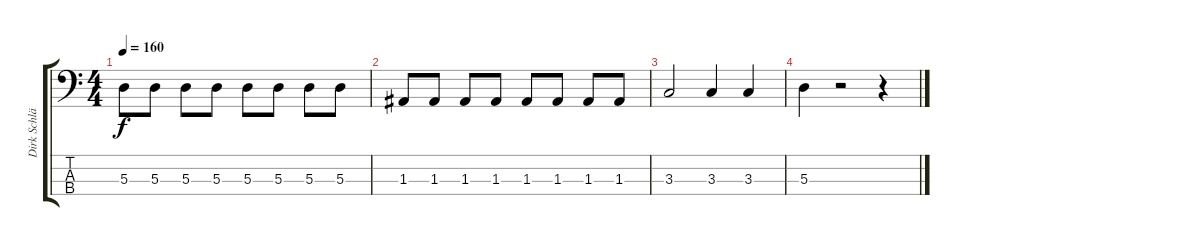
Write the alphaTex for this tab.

\track ("Dirk Schlächter" "Dirk Schlä") {instrument electricbassfinger}
\staff {score tabs}
\tuning (G2 D2 A1 E1) {hide}
\ts (4 4)
\tempo 160
\clef f4
\ks c
5.3.8{dy f} 5.3.8 5.3.8 5.3.8 5.3.8 5.3.8 5.3.8 5.3.8 |
1.3.8 1.3.8 1.3.8 1.3.8 1.3.8 1.3.8 1.3.8 1.3.8 |
3.3.2 3.3.4 3.3.4 |
5.3.4 r.2 r.4
